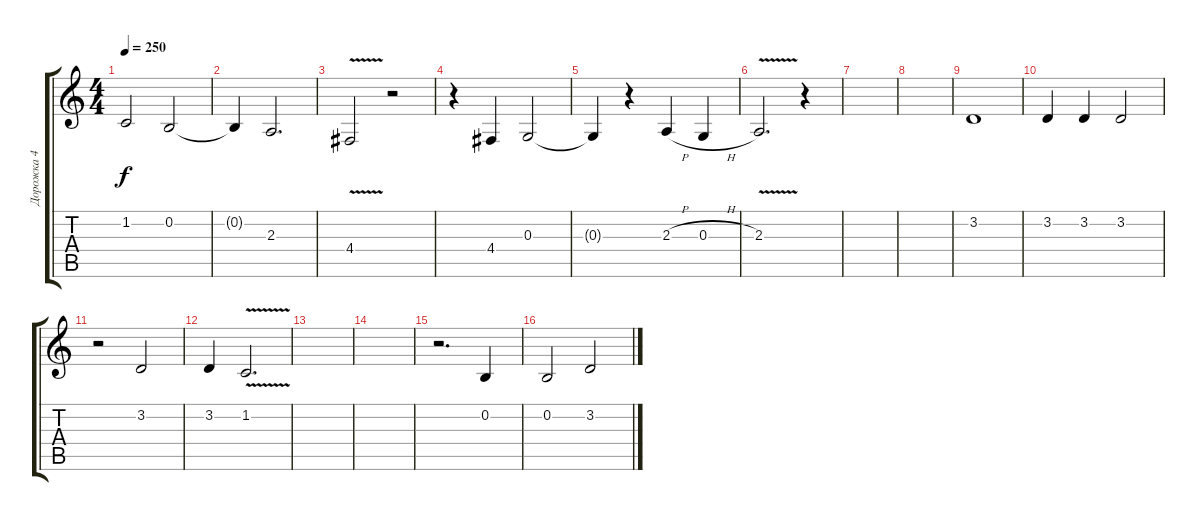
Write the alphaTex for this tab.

\track ("Дорожка 4" "Дорожка 4") {instrument lead6voice}
\staff {score tabs}
\tuning (E4 B3 G3 D3 A2 E2) {hide}
\ts (4 4)
\tempo 250
\clef g2
\ks c
1.2{t}.2{dy f} 0.2.2 |
0.2{t}.4 2.3.2{d} |
4.4{v}.2 r.2 |
r.4 4.4.4 0.3.2 |
0.3{t}.4 r.4 2.3{h}.4 0.3{h}.4 |
2.3{v}.2{d} r.4 |
|
|
3.2.1 |
3.2.4 3.2.4 3.2.2 |
r.2 3.2.2 |
3.2.4 1.2{v}.2{d} |
|
|
r.2{d} 0.2.4 |
0.2.2 3.2.2
